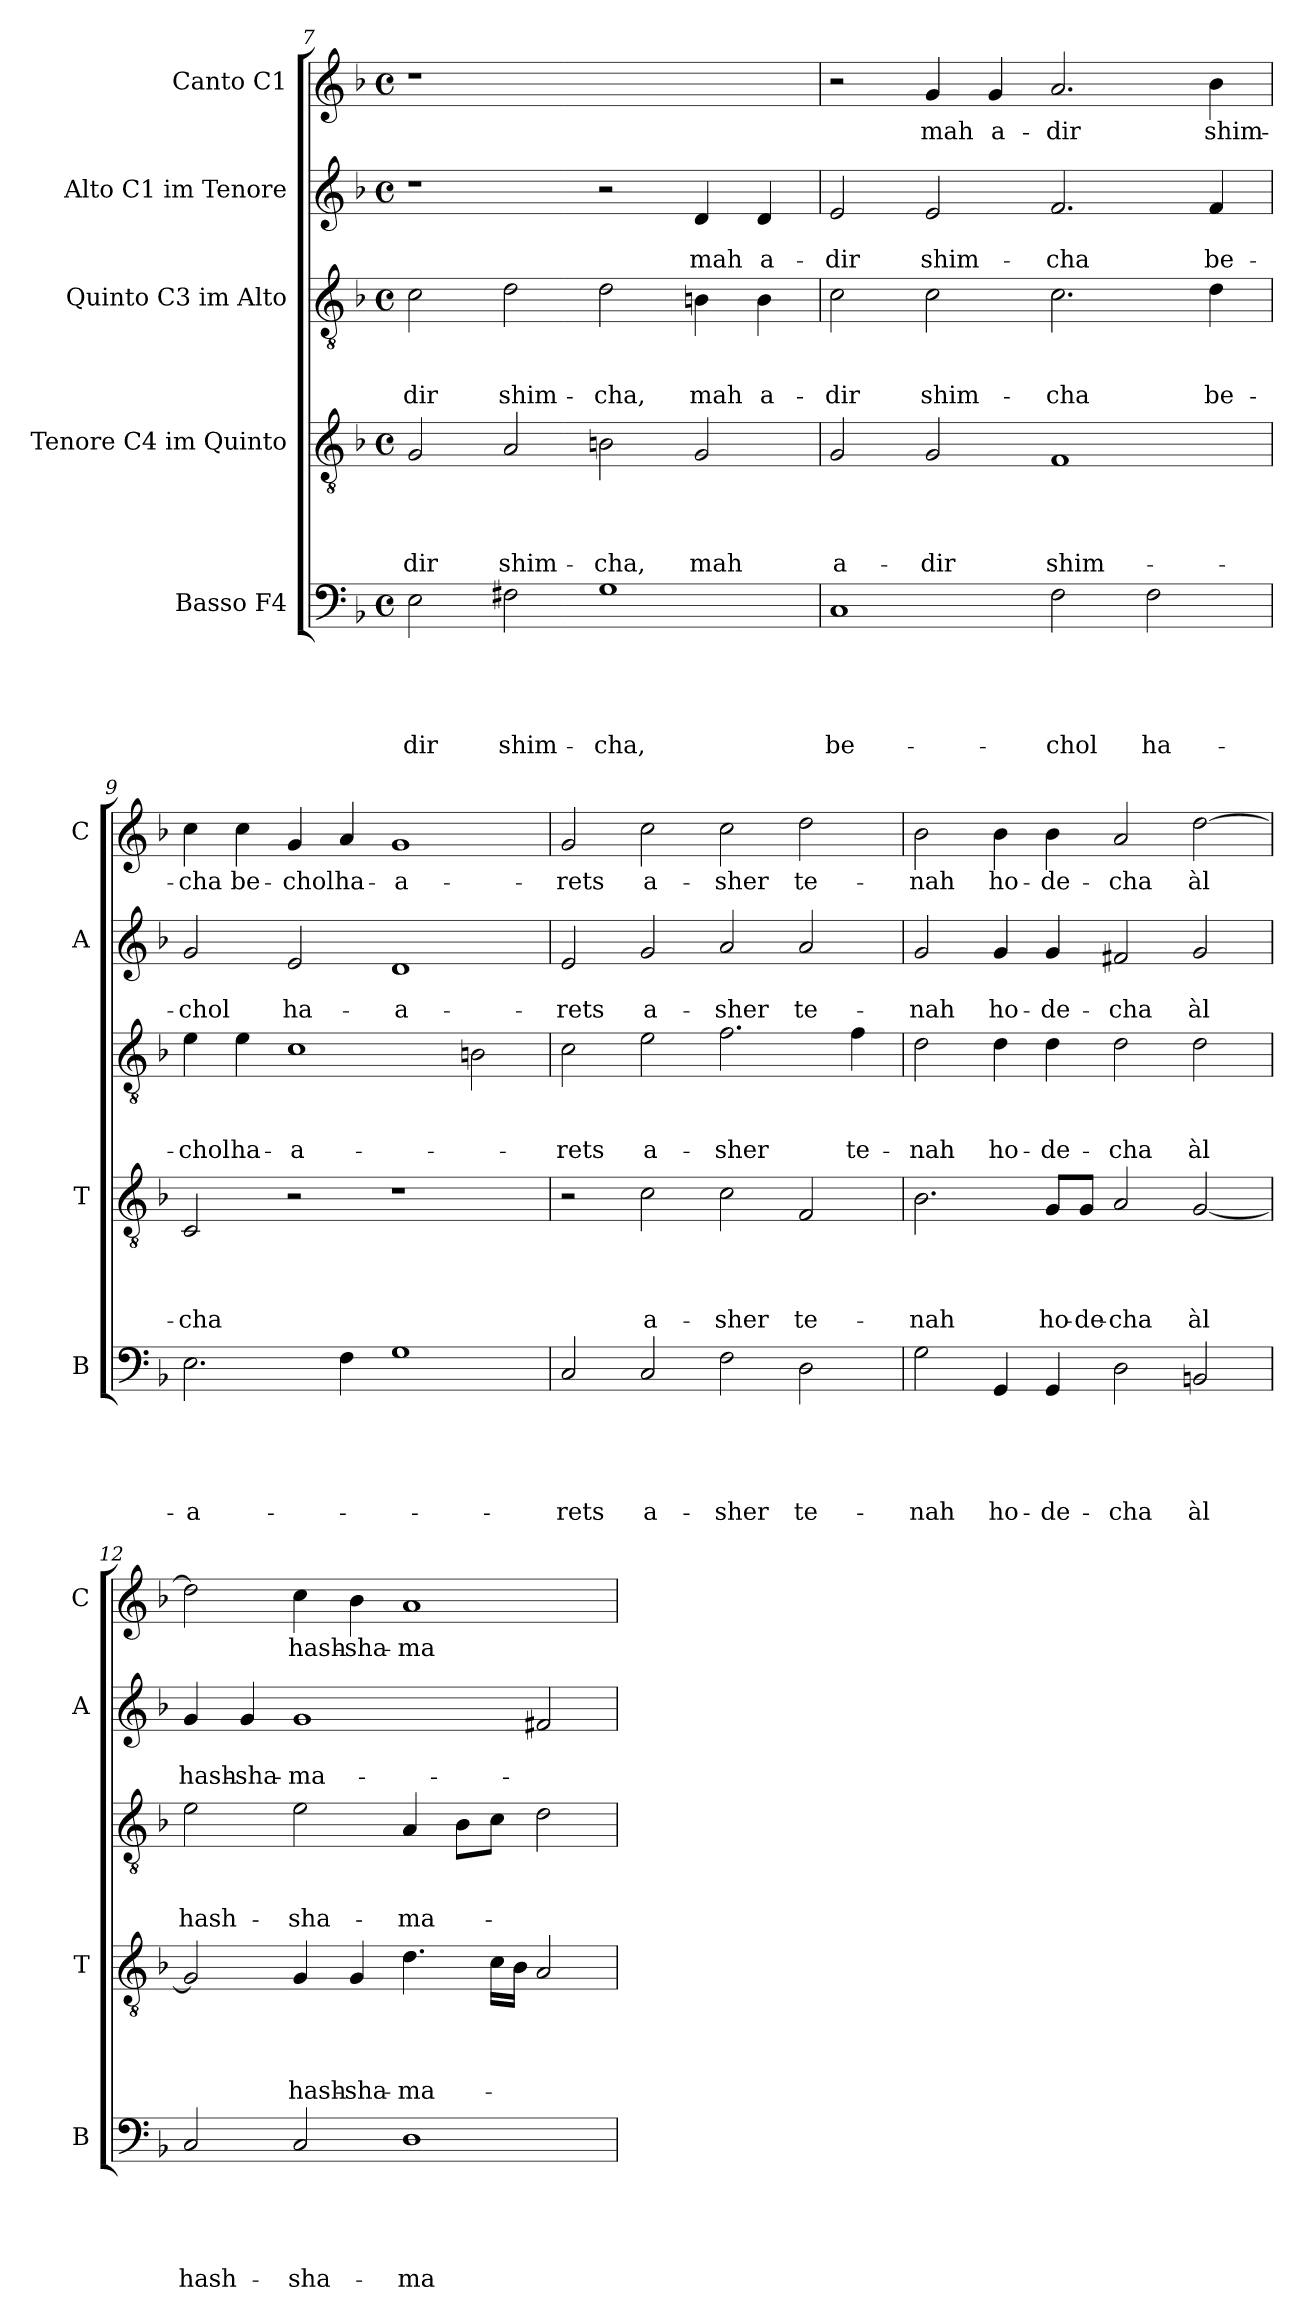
**kern	**text	**text	**text	**text	**text	**kern	**text	**text	**text	**text	**kern	**text	**text	**text	**kern	**text	**text	**kern	**text
*part5	*part5	*part5	*part5	*part5	*part5	*part4	*part4	*part4	*part4	*part4	*part3	*part3	*part3	*part3	*part2	*part2	*part2	*part1	*part1
*staff5	*staff5	*staff5	*staff5	*staff5	*staff5	*staff4	*staff4	*staff4	*staff4	*staff4	*staff3	*staff3	*staff3	*staff3	*staff2	*staff2	*staff2	*staff1	*staff1
*I"Basso F4	*	*	*	*	*	*I"Tenore C4 im  Quinto	*	*	*	*	*I"Quinto C3 im Alto	*	*	*	*I"Alto C1 im Tenore	*	*	*I"Canto C1	*
*I'B	*	*	*	*	*	*I'T	*	*	*	*	*	*	*	*	*I'A	*	*	*I'C	*
*clefF4	*	*	*	*	*	*clefGv2	*	*	*	*	*clefGv2	*	*	*	*clefG2	*	*	*clefG2	*
*k[b-]	*	*	*	*	*	*k[b-]	*	*	*	*	*k[b-]	*	*	*	*k[b-]	*	*	*k[b-]	*
*F:	*	*	*	*	*	*F:	*	*	*	*	*F:	*	*	*	*F:	*	*	*F:	*
*M4/4	*	*	*	*	*	*M4/4	*	*	*	*	*M4/4	*	*	*	*M4/4	*	*	*M4/4	*
*met(c)	*	*	*	*	*	*met(c)	*	*	*	*	*met(c)	*	*	*	*met(c)	*	*	*met(c)	*
=7	=7	=7	=7	=7	=7	=7	=7	=7	=7	=7	=7	=7	=7	=7	=7	=7	=7	=7	=7
!	!	!	!	!	!LO:LY:b	!	!	!	!	!LO:LY:b	!	!	!	!LO:LY:b	!	!	!	!	!
2E\	.	.	.	.	-dir	2G/	.	.	.	-dir	2c\	.	.	-dir	1r	.	.	1r	.
!	!	!	!	!	!LO:LY:b	!	!	!	!	!LO:LY:b	!	!	!	!LO:LY:b	!	!	!	!	!
2F#X\	.	.	.	.	shim-	2A/	.	.	.	shim-	2d\	.	.	shim-	.	.	.	.	.
!	!	!	!	!	!LO:LY:b	!	!	!	!	!LO:LY:b	!	!	!	!LO:LY:b	!	!	!	!	!
1G	.	.	.	.	-cha,	2Bn\	.	.	.	-cha,	2d\	.	.	-cha,	2r	.	.	1ryy	.
!	!	!	!	!	!	!	!	!	!	!LO:LY:b	!	!	!	!LO:LY:b	!	!	!LO:LY:b	!	!
.	.	.	.	.	.	2G/	.	.	.	mah	4Bn\	.	.	mah	4d/	.	mah	.	.
!	!	!	!	!	!	!	!	!	!	!	!	!	!	!LO:LY:b	!	!	!LO:LY:b	!	!
.	.	.	.	.	.	.	.	.	.	.	4B\	.	.	a-	4d/	.	a-	.	.
=8	=8	=8	=8	=8	=8	=8	=8	=8	=8	=8	=8	=8	=8	=8	=8	=8	=8	=8	=8
!	!	!	!	!	!LO:LY:b	!	!	!	!	!LO:LY:b	!	!	!	!LO:LY:b	!	!	!LO:LY:b	!	!
1C	.	.	.	.	be-	2G/	.	.	.	a-	2c\	.	.	-dir	2e/	.	-dir	2r	.
!	!	!	!	!	!	!	!	!	!	!LO:LY:b	!	!	!	!LO:LY:b	!	!	!LO:LY:b	!	!LO:LY:b
.	.	.	.	.	.	2G/	.	.	.	-dir	2c\	.	.	shim-	2e/	.	shim-	4g/	mah
!	!	!	!	!	!	!	!	!	!	!	!	!	!	!	!	!	!	!	!LO:LY:b
.	.	.	.	.	.	.	.	.	.	.	.	.	.	.	.	.	.	4g/	a-
!	!	!	!	!	!LO:LY:b	!	!	!	!	!LO:LY:b	!	!	!	!LO:LY:b	!	!	!LO:LY:b	!	!LO:LY:b
2F\	.	.	.	.	-chol	1F	.	.	.	shim-	2.c\	.	.	-cha	2.f/	.	-cha	2.a/	-dir
!	!	!	!	!	!LO:LY:b	!	!	!	!	!	!	!	!	!	!	!	!	!	!
2F\	.	.	.	.	ha-	.	.	.	.	.	.	.	.	.	.	.	.	.	.
!	!	!	!	!	!	!	!	!	!	!	!	!	!	!LO:LY:b	!	!	!LO:LY:b	!	!LO:LY:b
.	.	.	.	.	.	.	.	.	.	.	4d\	.	.	be-	4f/	.	be-	4b-\	shim-
=9	=9	=9	=9	=9	=9	=9	=9	=9	=9	=9	=9	=9	=9	=9	=9	=9	=9	=9	=9
!	!	!	!	!	!LO:LY:b	!	!	!	!	!LO:LY:b	!	!	!	!LO:LY:b	!	!	!LO:LY:b	!	!LO:LY:b
2.E\	.	.	.	.	-a-	2C/	.	.	.	-cha	4e\	.	.	-chol	2g/	.	-chol	4cc\	-cha
!	!	!	!	!	!	!	!	!	!	!	!	!	!	!LO:LY:b	!	!	!	!	!LO:LY:b
.	.	.	.	.	.	.	.	.	.	.	4e\	.	.	ha-	.	.	.	4cc\	be-
!	!	!	!	!	!	!	!	!	!	!	!	!	!	!LO:LY:b	!	!	!LO:LY:b	!	!LO:LY:b
.	.	.	.	.	.	2r	.	.	.	.	1c	.	.	-a-	2e/	.	ha-	4g/	-chol
!	!	!	!	!	!	!	!	!	!	!	!	!	!	!	!	!	!	!	!LO:LY:b
4F\	.	.	.	.	.	.	.	.	.	.	.	.	.	.	.	.	.	4a/	ha-
!	!	!	!	!	!	!	!	!	!	!	!	!	!	!	!	!	!LO:LY:b	!	!LO:LY:b
1G	.	.	.	.	.	1r	.	.	.	.	.	.	.	.	1d	.	-a-	1g	-a-
.	.	.	.	.	.	.	.	.	.	.	2Bn\	.	.	.	.	.	.	.	.
=10	=10	=10	=10	=10	=10	=10	=10	=10	=10	=10	=10	=10	=10	=10	=10	=10	=10	=10	=10
!	!	!	!	!	!LO:LY:b	!	!	!	!	!	!	!	!	!LO:LY:b	!	!	!LO:LY:b	!	!LO:LY:b
2C/	.	.	.	.	-rets	2r	.	.	.	.	2c\	.	.	-rets	2e/	.	-rets	2g/	-rets
!	!	!	!	!	!LO:LY:b	!	!	!	!	!LO:LY:b	!	!	!	!LO:LY:b	!	!	!LO:LY:b	!	!LO:LY:b
2C/	.	.	.	.	a-	2c\	.	.	.	a-	2e\	.	.	a-	2g/	.	a-	2cc\	a-
!	!	!	!	!	!LO:LY:b	!	!	!	!	!LO:LY:b	!	!	!	!LO:LY:b	!	!	!LO:LY:b	!	!LO:LY:b
2F\	.	.	.	.	-sher	2c\	.	.	.	-sher	2.f\	.	.	-sher	2a/	.	-sher	2cc\	-sher
!	!	!	!	!	!LO:LY:b	!	!	!	!	!LO:LY:b	!	!	!	!	!	!	!LO:LY:b	!	!LO:LY:b
2D\	.	.	.	.	te-	2F/	.	.	.	te-	.	.	.	.	2a/	.	te-	2dd\	te-
!	!	!	!	!	!	!	!	!	!	!	!	!	!	!LO:LY:b	!	!	!	!	!
.	.	.	.	.	.	.	.	.	.	.	4f\	.	.	te-	.	.	.	.	.
!!LO:LB:g=z
=11	=11	=11	=11	=11	=11	=11	=11	=11	=11	=11	=11	=11	=11	=11	=11	=11	=11	=11	=11
!	!	!	!	!	!LO:LY:b	!	!	!	!	!LO:LY:b	!	!	!	!LO:LY:b	!	!	!LO:LY:b	!	!LO:LY:b
2G\	.	.	.	.	-nah	2.B-\	.	.	.	-nah	2d\	.	.	-nah	2g/	.	-nah	2b-\	-nah
!	!	!	!	!	!LO:LY:b	!	!	!	!	!	!	!	!	!LO:LY:b	!	!	!LO:LY:b	!	!LO:LY:b
4GG/	.	.	.	.	ho-	.	.	.	.	.	4d\	.	.	ho-	4g/	.	ho-	4b-\	ho-
!	!	!	!	!	!LO:LY:b	!	!	!	!	!LO:LY:b	!	!	!	!LO:LY:b	!	!	!LO:LY:b	!	!LO:LY:b
4GG/	.	.	.	.	-de-	8G/L	.	.	.	ho-	4d\	.	.	-de-	4g/	.	-de-	4b-\	-de-
!	!	!	!	!	!	!	!	!	!	!LO:LY:b	!	!	!	!	!	!	!	!	!
.	.	.	.	.	.	8G/J	.	.	.	-de-	.	.	.	.	.	.	.	.	.
!	!	!	!	!	!LO:LY:b	!	!	!	!	!LO:LY:b	!	!	!	!LO:LY:b	!	!	!LO:LY:b	!	!LO:LY:b
2D\	.	.	.	.	-cha	2A/	.	.	.	-cha	2d\	.	.	-cha	2f#X/	.	-cha	2a/	-cha
!	!	!	!	!	!LO:LY:b	!	!	!	!	!LO:LY:b	!	!	!	!LO:LY:b	!	!	!LO:LY:b	!	!LO:LY:b
2BBn/	.	.	.	.	àl	[2G/	.	.	.	àl	2d\	.	.	àl	2g/	.	àl	[2dd\	àl
=12	=12	=12	=12	=12	=12	=12	=12	=12	=12	=12	=12	=12	=12	=12	=12	=12	=12	=12	=12
!	!	!	!	!	!LO:LY:b	!	!	!	!	!	!	!	!	!LO:LY:b	!	!	!LO:LY:b	!	!
2C/	.	.	.	.	hash-	2G/]	.	.	.	.	2e\	.	.	hash-	4g/	.	hash-	2dd\]	.
!	!	!	!	!	!	!	!	!	!	!	!	!	!	!	!	!	!LO:LY:b	!	!
.	.	.	.	.	.	.	.	.	.	.	.	.	.	.	4g/	.	-sha-	.	.
!	!	!	!	!	!LO:LY:b	!	!	!	!	!LO:LY:b	!	!	!	!LO:LY:b	!	!	!LO:LY:b	!	!LO:LY:b
2C/	.	.	.	.	-sha-	4G/	.	.	.	hash-	2e\	.	.	-sha-	1g	.	-ma-	4cc\	hash-
!	!	!	!	!	!	!	!	!	!	!LO:LY:b	!	!	!	!	!	!	!	!	!LO:LY:b
.	.	.	.	.	.	4G/	.	.	.	-sha-	.	.	.	.	.	.	.	4b-\	-sha-
!	!	!	!	!	!LO:LY:b	!	!	!	!	!LO:LY:b	!	!	!	!LO:LY:b	!	!	!	!	!LO:LY:b
1D	.	.	.	.	-ma-	4.d\	.	.	.	-ma-	4A/	.	.	-ma-	.	.	.	1a	-ma-
.	.	.	.	.	.	.	.	.	.	.	8B-\L	.	.	.	.	.	.	.	.
.	.	.	.	.	.	16c\LL	.	.	.	.	8c\J	.	.	.	.	.	.	.	.
.	.	.	.	.	.	16B-\JJ	.	.	.	.	.	.	.	.	.	.	.	.	.
.	.	.	.	.	.	2A/	.	.	.	.	2d\	.	.	.	2f#X/	.	.	.	.
=	=	=	=	=	=	=	=	=	=	=	=	=	=	=	=	=	=	=	=
*-	*-	*-	*-	*-	*-	*-	*-	*-	*-	*-	*-	*-	*-	*-	*-	*-	*-	*-	*-
